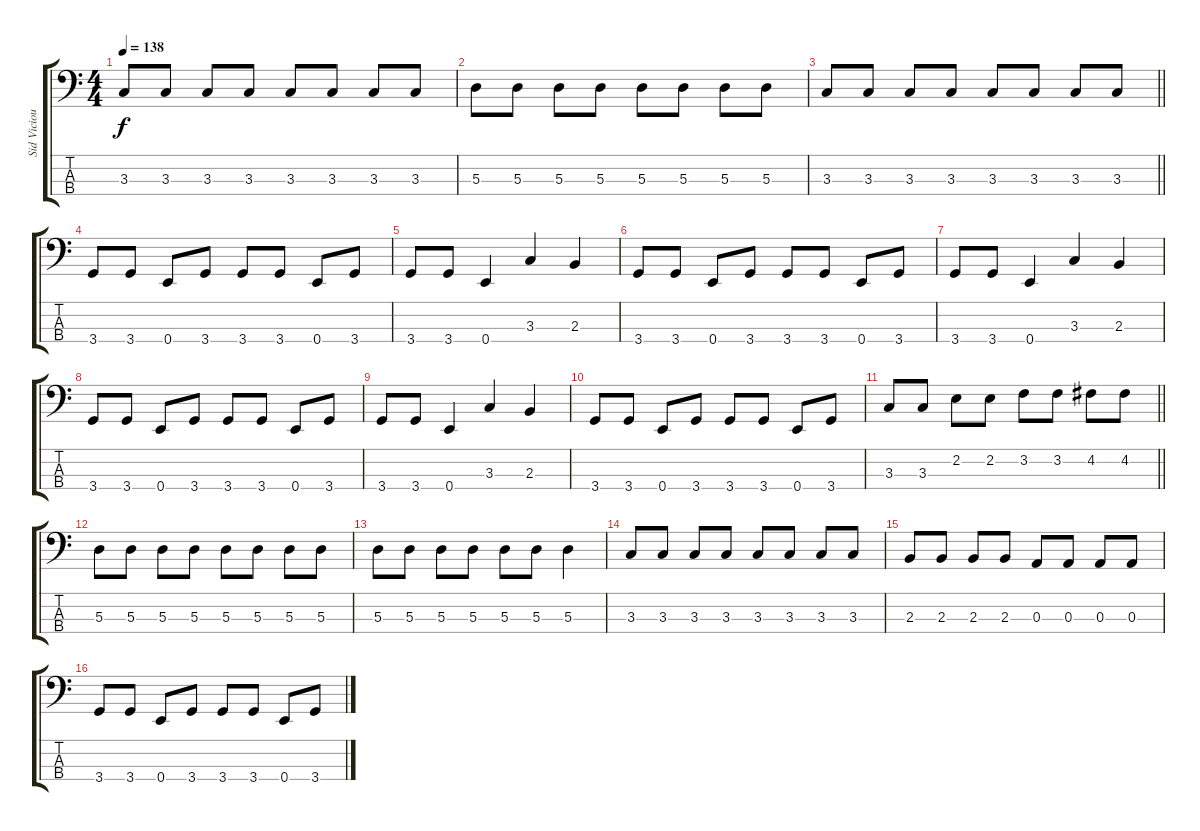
\track ("Sid Vicious" "Sid Viciou") {instrument electricbassfinger}
\staff {score tabs}
\tuning (G2 D2 A1 E1) {hide}
\ts (4 4)
\tempo 138
\clef f4
\ks c
3.3.8{dy f} 3.3.8 3.3.8 3.3.8 3.3.8 3.3.8 3.3.8 3.3.8 |
5.3.8 5.3.8 5.3.8 5.3.8 5.3.8 5.3.8 5.3.8 5.3.8 |
\barLineRight lightlight
3.3.8 3.3.8 3.3.8 3.3.8 3.3.8 3.3.8 3.3.8 3.3.8 |
3.4.8 3.4.8 0.4.8 3.4.8 3.4.8 3.4.8 0.4.8 3.4.8 |
3.4.8 3.4.8 0.4.4 3.3.4 2.3.4 |
3.4.8 3.4.8 0.4.8 3.4.8 3.4.8 3.4.8 0.4.8 3.4.8 |
3.4.8 3.4.8 0.4.4 3.3.4 2.3.4 |
3.4.8 3.4.8 0.4.8 3.4.8 3.4.8 3.4.8 0.4.8 3.4.8 |
3.4.8 3.4.8 0.4.4 3.3.4 2.3.4 |
3.4.8 3.4.8 0.4.8 3.4.8 3.4.8 3.4.8 0.4.8 3.4.8 |
\barLineRight lightlight
3.3.8 3.3.8 2.2.8 2.2.8 3.2.8 3.2.8 4.2.8 4.2.8 |
5.3.8 5.3.8 5.3.8 5.3.8 5.3.8 5.3.8 5.3.8 5.3.8 |
5.3.8 5.3.8 5.3.8 5.3.8 5.3.8 5.3.8 5.3.4 |
3.3.8 3.3.8 3.3.8 3.3.8 3.3.8 3.3.8 3.3.8 3.3.8 |
2.3.8 2.3.8 2.3.8 2.3.8 0.3.8 0.3.8 0.3.8 0.3.8 |
3.4.8 3.4.8 0.4.8 3.4.8 3.4.8 3.4.8 0.4.8 3.4.8
